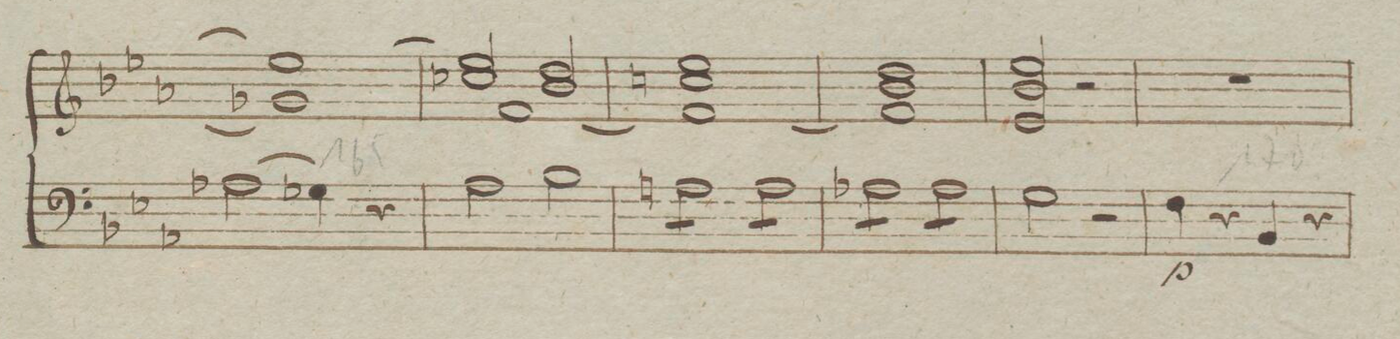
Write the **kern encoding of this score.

**kern	**dynam
*I"Organo	*
*clefF4	*
*k[b-e-a-]	*
*met(c)	*
*M4/4	*
(2A-X\	.
4G-X\)	.
4r	.
=162	=162
2A-\	.
2B-\	.
=163	=163
*tremolo	*
8An\L	.
8A\	.
8A\	.
8A\J	.
8A\L	.
8A\	.
8A\	.
8A\J	.
=164	=164
8A-X\L	.
8A-\	.
8A-\	.
8A-\J	.
8A-\L	.
8A-\	.
8A-\	.
8A-\J	.
*Xtremolo	*
=165	=165
2G\	.
2r	.
=166	=166
4F\	p
4r	.
4BB-/	.
4r	.
=167	=167
*-	*-
